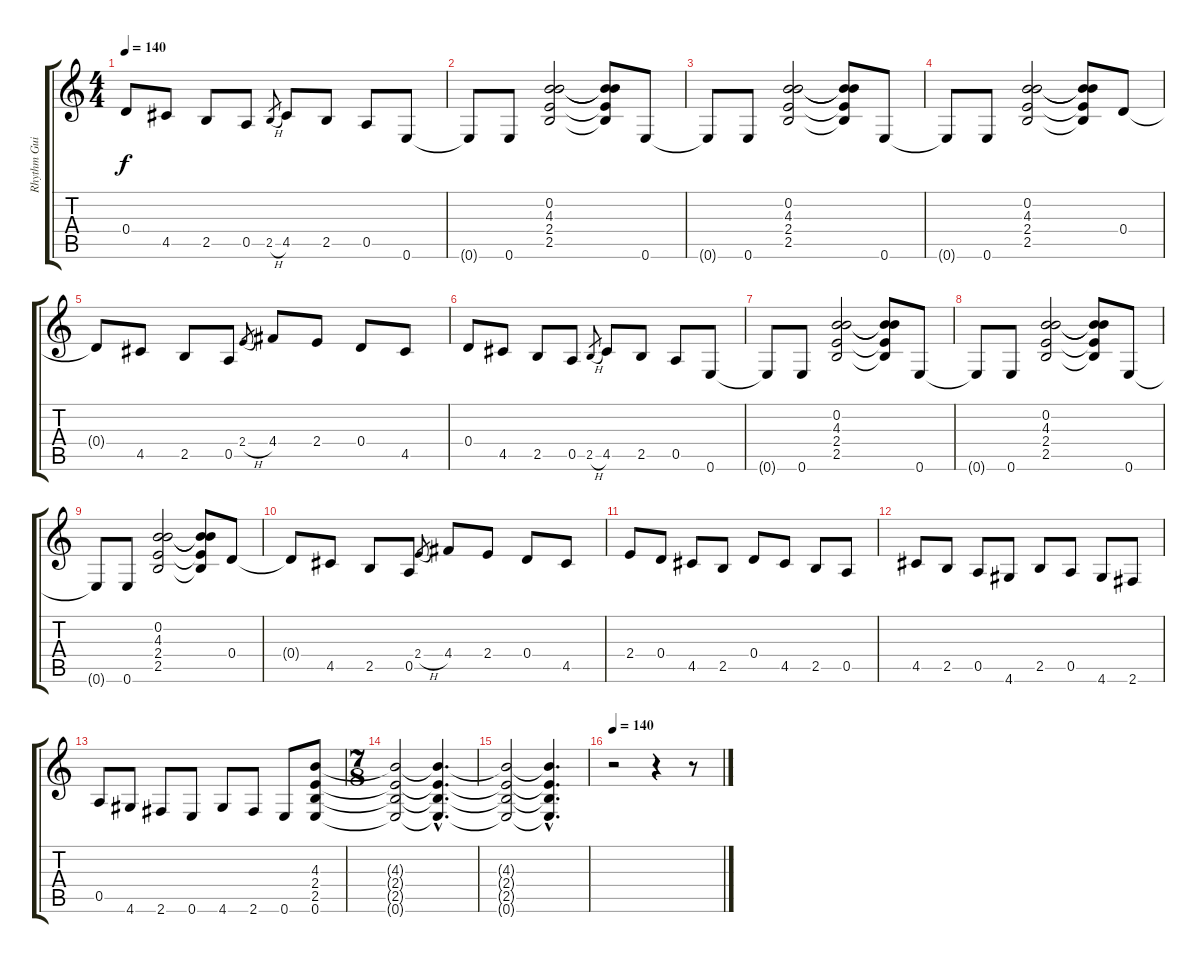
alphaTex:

\track ("Rhythm Guitar 1" "Rhythm Gui") {instrument distortionguitar}
\staff {score tabs}
\tuning (E4 B3 G3 D3 A2 E2) {hide}
\ts (4 4)
\tempo 140
\clef g2
\ks c
0.4.8{dy f} 4.5.8 2.5.8 0.5.8 2.5{h}.8{gr} 4.5.8 2.5.8 0.5.8 0.6.8 |
0.6{t}.8 0.6.8 (0.2 4.3 2.4 2.5).2 (0.2{t} 4.3{t} 2.4{t} 2.5{t}).8 0.6.8 |
0.6{t}.8 0.6.8 (0.2 4.3 2.4 2.5).2 (0.2{t} 4.3{t} 2.4{t} 2.5{t}).8 0.6.8 |
0.6{t}.8 0.6.8 (0.2 4.3 2.4 2.5).2 (0.2{t} 4.3{t} 2.4{t} 2.5{t}).8 0.4.8 |
0.4{t}.8 4.5.8 2.5.8 0.5.8 2.4{h}.8{gr} 4.4.8 2.4.8 0.4.8 4.5.8 |
0.4.8 4.5.8 2.5.8 0.5.8 2.5{h}.8{gr} 4.5.8 2.5.8 0.5.8 0.6.8 |
0.6{t}.8 0.6.8 (0.2 4.3 2.4 2.5).2 (0.2{t} 4.3{t} 2.4{t} 2.5{t}).8 0.6.8 |
0.6{t}.8 0.6.8 (0.2 4.3 2.4 2.5).2 (0.2{t} 4.3{t} 2.4{t} 2.5{t}).8 0.6.8 |
0.6{t}.8 0.6.8 (0.2 4.3 2.4 2.5).2 (0.2{t} 4.3{t} 2.4{t} 2.5{t}).8 0.4.8 |
0.4{t}.8 4.5.8 2.5.8 0.5.8 2.4{h}.8{gr} 4.4.8 2.4.8 0.4.8 4.5.8 |
2.4.8 0.4.8 4.5.8 2.5.8 0.4.8 4.5.8 2.5.8 0.5.8 |
4.5.8 2.5.8 0.5.8 4.6.8 2.5.8 0.5.8 4.6.8 2.6.8 |
0.5.8 4.6.8 2.6.8 0.6.8 4.6.8 2.6.8 0.6.8 (4.3 2.4 2.5 0.6).8 |
\ts (7 8)
(4.3{t} 2.4{t} 2.5{t} 0.6{t}).2 (4.3{hac t} 2.4{hac t} 2.5{hac t} 0.6{hac t}).4{d} |
(4.3{t} 2.4{t} 2.5{t} 0.6{t}).2 (4.3{hac t} 2.4{hac t} 2.5{hac t} 0.6{hac t}).4{d} |
\tempo 140
r.2 r.4 r.8
